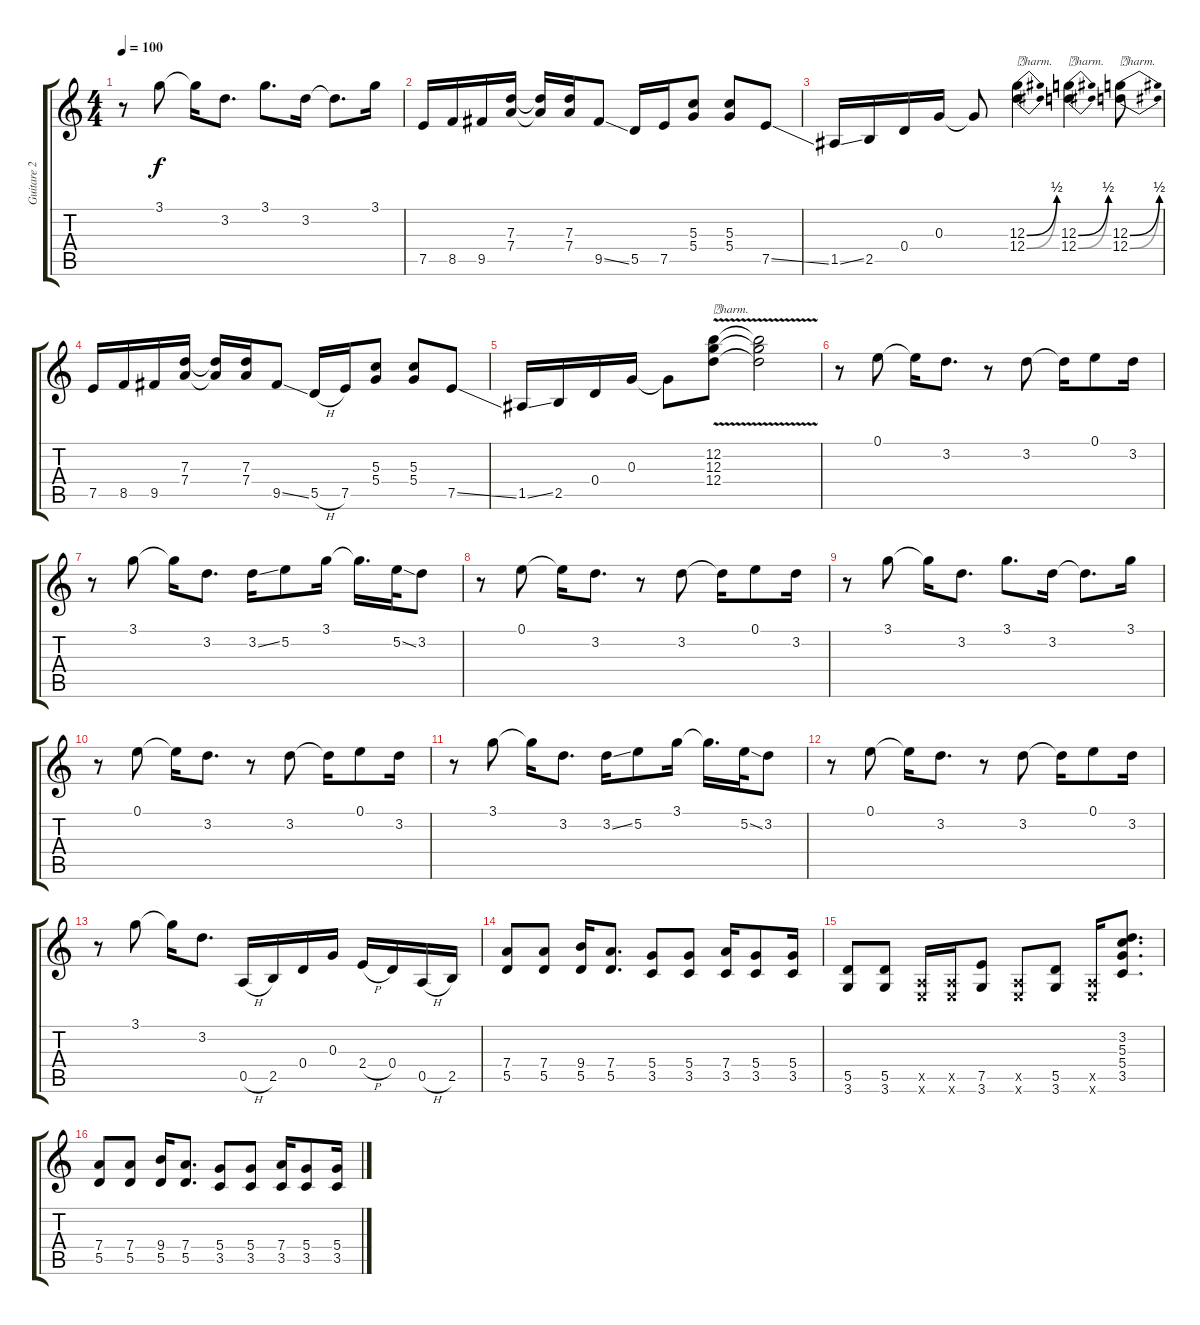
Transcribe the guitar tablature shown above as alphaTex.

\track ("Guitare 2" "Guitare 2") {instrument overdrivenguitar}
\staff {score tabs}
\tuning (E4 B3 G3 D3 A2 E2) {hide}
\ts (4 4)
\tempo 100
\clef g2
\ks c
r.8{dy f} 3.1.8 3.1{t}.16 3.2.8{d} 3.1.8{d} 3.2.16 3.2{t}.8{d} 3.1.16 |
7.5.16 8.5.16 9.5.16 (7.3 7.4).16 (7.3{t} 7.4{t}).16 (7.3 7.4).16 9.5{ss}.8 5.5.16 7.5.16 (5.3 5.4).8 (5.3 5.4).8 7.5{ss}.8 |
1.5{ss}.16 2.5.16 0.4.16 0.3.16 0.3{t}.8 (12.3{be (bend 0 0 60 2)} 12.4{be (bend 0 0 60 2)}).4{txt "\u0005harm.\u0000\u0000\u0000\u0000\u0000\u0000\u0000\u0000\u0000\u0000\u0000\u0000\u0000\u0000\u0000\u0000\u0000\u0000\u0000\u0000\u0000\u0000\u0000\u0000\u0000\u0000\u0000\u0000\u0000\u0000\u0000\u0000\u0000\u0000\u0000"} (12.3{be (bend 0 0 60 2)} 12.4{be (bend 0 0 60 2)}).4{txt "\u0005harm.\u0000\u0000\u0000\u0000\u0000\u0000\u0000\u0000\u0000\u0000\u0000\u0000\u0000\u0000\u0000\u0000\u0000\u0000\u0000\u0000\u0000\u0000\u0000\u0000\u0000\u0000\u0000\u0000\u0000\u0000\u0000\u0000\u0000\u0000\u0000"} (12.3{be (bend 0 0 60 2)} 12.4{be (bend 0 0 60 2)}).8{txt "\u0005harm.\u0000\u0000\u0000\u0000\u0000\u0000\u0000\u0000\u0000\u0000\u0000\u0000\u0000\u0000\u0000\u0000\u0000\u0000\u0000\u0000\u0000\u0000\u0000\u0000\u0000\u0000\u0000\u0000\u0000\u0000\u0000\u0000\u0000\u0000\u0000"} |
7.5.16 8.5.16 9.5.16 (7.3 7.4).16 (7.3{t} 7.4{t}).16 (7.3 7.4).16 9.5{ss}.8 5.5{h}.16 7.5.16 (5.3 5.4).8 (5.3 5.4).8 7.5{ss}.8 |
1.5{ss}.16 2.5.16 0.4.16 0.3.16 0.3{t}.8 (12.2{v} 12.3{v} 12.4{v}).8{txt "\u0005harm.\u0000\u0000\u0000\u0000\u0000\u0000\u0000\u0000\u0000\u0000\u0000\u0000\u0000\u0000\u0000\u0000\u0000\u0000\u0000\u0000\u0000\u0000\u0000\u0000\u0000\u0000\u0000\u0000\u0000\u0000\u0000\u0000\u0000\u0000\u0000"} (12.2{t} 12.3{t} 12.4{t}).2 |
r.8 0.1.8 0.1{t}.16 3.2.8{d} r.8 3.2.8 3.2{t}.16 0.1.8 3.2.16 |
r.8 3.1.8 3.1{t}.16 3.2.8{d} 3.2{ss}.16 5.2.8 3.1.16 3.1{t}.16{d} 5.2{ss}.32 3.2.8 |
r.8 0.1.8 0.1{t}.16 3.2.8{d} r.8 3.2.8 3.2{t}.16 0.1.8 3.2.16 |
r.8 3.1.8 3.1{t}.16 3.2.8{d} 3.1.8{d} 3.2.16 3.2{t}.8{d} 3.1.16 |
r.8 0.1.8 0.1{t}.16 3.2.8{d} r.8 3.2.8 3.2{t}.16 0.1.8 3.2.16 |
r.8 3.1.8 3.1{t}.16 3.2.8{d} 3.2{ss}.16 5.2.8 3.1.16 3.1{t}.16{d} 5.2{ss}.32 3.2.8 |
r.8 0.1.8 0.1{t}.16 3.2.8{d} r.8 3.2.8 3.2{t}.16 0.1.8 3.2.16 |
r.8 3.1.8 3.1{t}.16 3.2.8{d} 0.5{h}.16 2.5.16 0.4.16 0.3.16 2.4{h}.16 0.4.16 0.5{h}.16 2.5.16 |
(7.4 5.5).8 (7.4 5.5).8 (9.4 5.5).16 (7.4 5.5).8{d} (5.4 3.5).8 (5.4 3.5).8 (7.4 3.5).16 (5.4 3.5).8 (5.4 3.5).16 |
(5.5 3.6).8 (5.5 3.6).8 (0.5{x} 0.6{x}).16 (0.5{x} 0.6{x}).16 (7.5 3.6).8 (0.5{x} 0.6{x}).8 (5.5 3.6).8 (0.5{x} 0.6{x}).16 (3.2 5.3 5.4 3.5).8{d} |
(7.4 5.5).8 (7.4 5.5).8 (9.4 5.5).16 (7.4 5.5).8{d} (5.4 3.5).8 (5.4 3.5).8 (7.4 3.5).16 (5.4 3.5).8 (5.4 3.5).16
